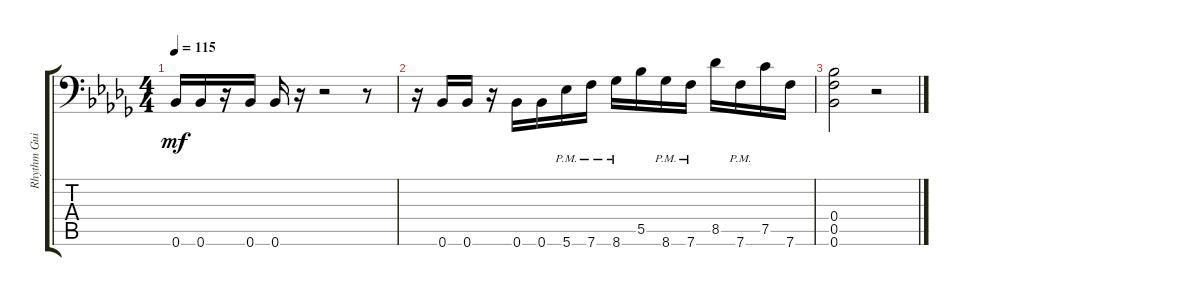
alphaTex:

\track ("Rhythm Guitar" "Rhythm Gui") {instrument overdrivenguitar}
\staff {score tabs}
\tuning (C4 G3 Eb3 Bb2 F2 Bb1) {hide}
\ts (4 4)
\tempo 115
\clef f4
\ks bbminor
0.6.16{dy mf} 0.6.16 r.16 0.6.16 0.6.16 r.16 r.2 r.8 |
r.16 0.6.16 0.6.16 r.16 0.6.16 0.6.16 5.6{pm}.16 7.6{pm}.16 8.6{pm}.16 5.5.16 8.6{pm}.16 7.6{pm}.16 8.5.16 7.6{pm}.16 7.5.16 7.6.16 |
(0.4 0.5 0.6).2 r.2
